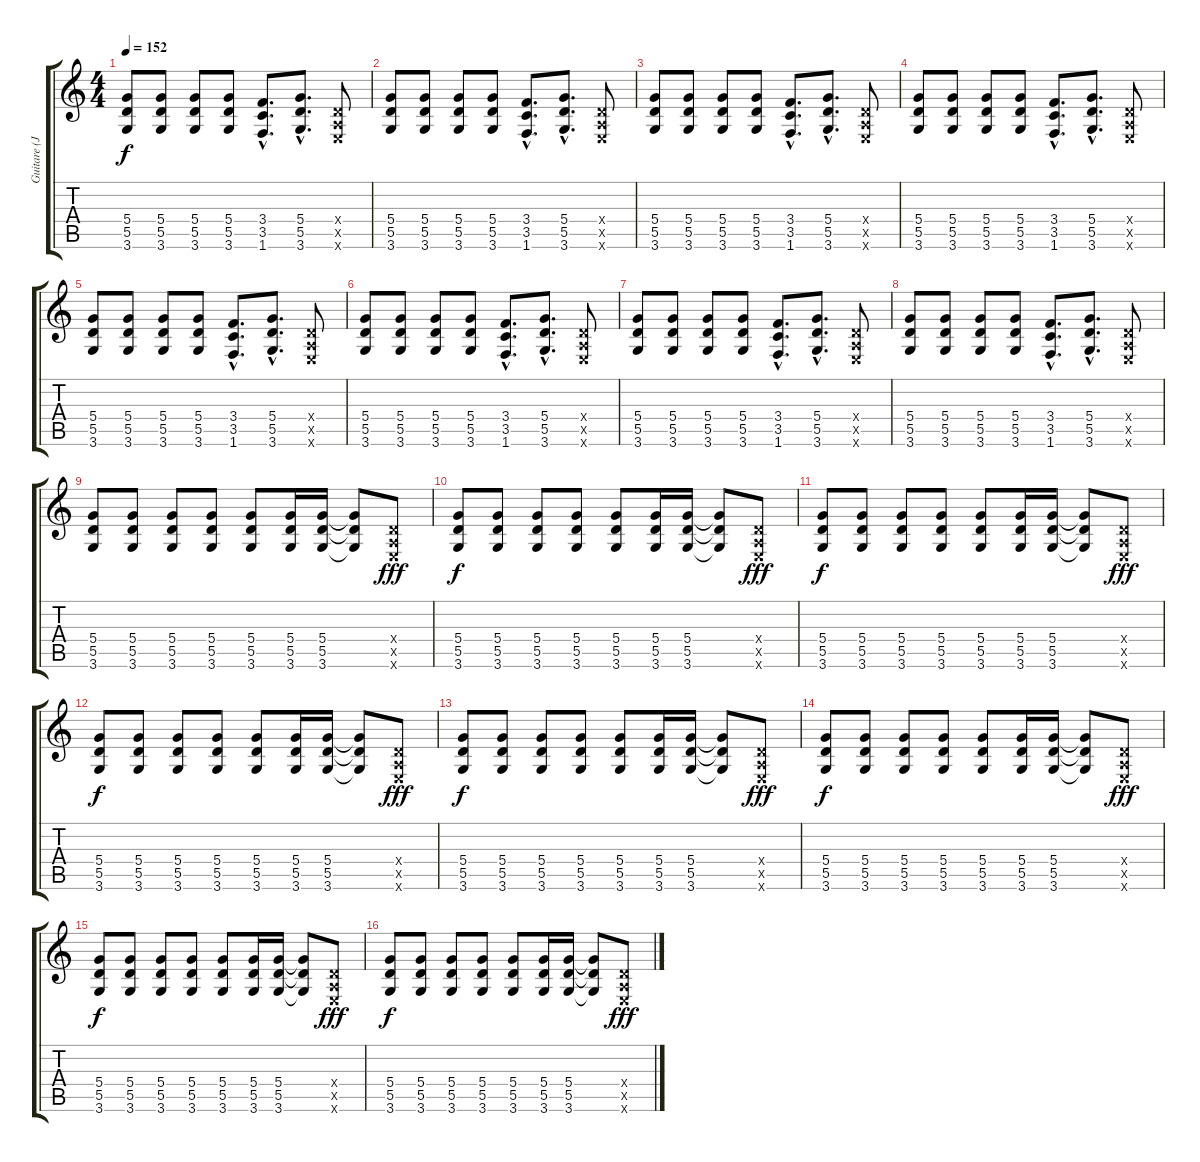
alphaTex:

\track ("Guitare (Joey Jordisson)" "Guitare (J") {instrument distortionguitar}
\staff {score tabs}
\tuning (E4 B3 G3 D3 A2 E2) {hide}
\ts (4 4)
\tempo 152
\clef g2
\ks c
(5.4 5.5 3.6).8{dy f} (5.4 5.5 3.6).8 (5.4 5.5 3.6).8 (5.4 5.5 3.6).8 (3.4{hac} 3.5{hac} 1.6{hac}).8{d} (5.4{hac} 5.5{hac} 3.6{hac}).8{d} (0.4{x} 0.5{x} 0.6{x}).8 |
(5.4 5.5 3.6).8 (5.4 5.5 3.6).8 (5.4 5.5 3.6).8 (5.4 5.5 3.6).8 (3.4{hac} 3.5{hac} 1.6{hac}).8{d} (5.4{hac} 5.5{hac} 3.6{hac}).8{d} (0.4{x} 0.5{x} 0.6{x}).8 |
(5.4 5.5 3.6).8 (5.4 5.5 3.6).8 (5.4 5.5 3.6).8 (5.4 5.5 3.6).8 (3.4{hac} 3.5{hac} 1.6{hac}).8{d} (5.4{hac} 5.5{hac} 3.6{hac}).8{d} (0.4{x} 0.5{x} 0.6{x}).8 |
(5.4 5.5 3.6).8 (5.4 5.5 3.6).8 (5.4 5.5 3.6).8 (5.4 5.5 3.6).8 (3.4{hac} 3.5{hac} 1.6{hac}).8{d} (5.4{hac} 5.5{hac} 3.6{hac}).8{d} (0.4{x} 0.5{x} 0.6{x}).8 |
(5.4 5.5 3.6).8 (5.4 5.5 3.6).8 (5.4 5.5 3.6).8 (5.4 5.5 3.6).8 (3.4{hac} 3.5{hac} 1.6{hac}).8{d} (5.4{hac} 5.5{hac} 3.6{hac}).8{d} (0.4{x} 0.5{x} 0.6{x}).8 |
(5.4 5.5 3.6).8 (5.4 5.5 3.6).8 (5.4 5.5 3.6).8 (5.4 5.5 3.6).8 (3.4{hac} 3.5{hac} 1.6{hac}).8{d} (5.4{hac} 5.5{hac} 3.6{hac}).8{d} (0.4{x} 0.5{x} 0.6{x}).8 |
(5.4 5.5 3.6).8 (5.4 5.5 3.6).8 (5.4 5.5 3.6).8 (5.4 5.5 3.6).8 (3.4{hac} 3.5{hac} 1.6{hac}).8{d} (5.4{hac} 5.5{hac} 3.6{hac}).8{d} (0.4{x} 0.5{x} 0.6{x}).8 |
(5.4 5.5 3.6).8 (5.4 5.5 3.6).8 (5.4 5.5 3.6).8 (5.4 5.5 3.6).8 (3.4{hac} 3.5{hac} 1.6{hac}).8{d} (5.4{hac} 5.5{hac} 3.6{hac}).8{d} (0.4{x} 0.5{x} 0.6{x}).8 |
(5.4 5.5 3.6).8 (5.4 5.5 3.6).8 (5.4 5.5 3.6).8 (5.4 5.5 3.6).8 (5.4 5.5 3.6).8 (5.4 5.5 3.6).16 (5.4 5.5 3.6).16 (5.4{t} 5.5{t} 3.6{t}).8 (0.4{x} 0.5{x} 0.6{x}).8{dy fff} |
(5.4 5.5 3.6).8{dy f} (5.4 5.5 3.6).8 (5.4 5.5 3.6).8 (5.4 5.5 3.6).8 (5.4 5.5 3.6).8 (5.4 5.5 3.6).16 (5.4 5.5 3.6).16 (5.4{t} 5.5{t} 3.6{t}).8 (0.4{x} 0.5{x} 0.6{x}).8{dy fff} |
(5.4 5.5 3.6).8{dy f} (5.4 5.5 3.6).8 (5.4 5.5 3.6).8 (5.4 5.5 3.6).8 (5.4 5.5 3.6).8 (5.4 5.5 3.6).16 (5.4 5.5 3.6).16 (5.4{t} 5.5{t} 3.6{t}).8 (0.4{x} 0.5{x} 0.6{x}).8{dy fff} |
(5.4 5.5 3.6).8{dy f} (5.4 5.5 3.6).8 (5.4 5.5 3.6).8 (5.4 5.5 3.6).8 (5.4 5.5 3.6).8 (5.4 5.5 3.6).16 (5.4 5.5 3.6).16 (5.4{t} 5.5{t} 3.6{t}).8 (0.4{x} 0.5{x} 0.6{x}).8{dy fff} |
(5.4 5.5 3.6).8{dy f} (5.4 5.5 3.6).8 (5.4 5.5 3.6).8 (5.4 5.5 3.6).8 (5.4 5.5 3.6).8 (5.4 5.5 3.6).16 (5.4 5.5 3.6).16 (5.4{t} 5.5{t} 3.6{t}).8 (0.4{x} 0.5{x} 0.6{x}).8{dy fff} |
(5.4 5.5 3.6).8{dy f} (5.4 5.5 3.6).8 (5.4 5.5 3.6).8 (5.4 5.5 3.6).8 (5.4 5.5 3.6).8 (5.4 5.5 3.6).16 (5.4 5.5 3.6).16 (5.4{t} 5.5{t} 3.6{t}).8 (0.4{x} 0.5{x} 0.6{x}).8{dy fff} |
(5.4 5.5 3.6).8{dy f} (5.4 5.5 3.6).8 (5.4 5.5 3.6).8 (5.4 5.5 3.6).8 (5.4 5.5 3.6).8 (5.4 5.5 3.6).16 (5.4 5.5 3.6).16 (5.4{t} 5.5{t} 3.6{t}).8 (0.4{x} 0.5{x} 0.6{x}).8{dy fff} |
(5.4 5.5 3.6).8{dy f} (5.4 5.5 3.6).8 (5.4 5.5 3.6).8 (5.4 5.5 3.6).8 (5.4 5.5 3.6).8 (5.4 5.5 3.6).16 (5.4 5.5 3.6).16 (5.4{t} 5.5{t} 3.6{t}).8 (0.4{x} 0.5{x} 0.6{x}).8{dy fff}
